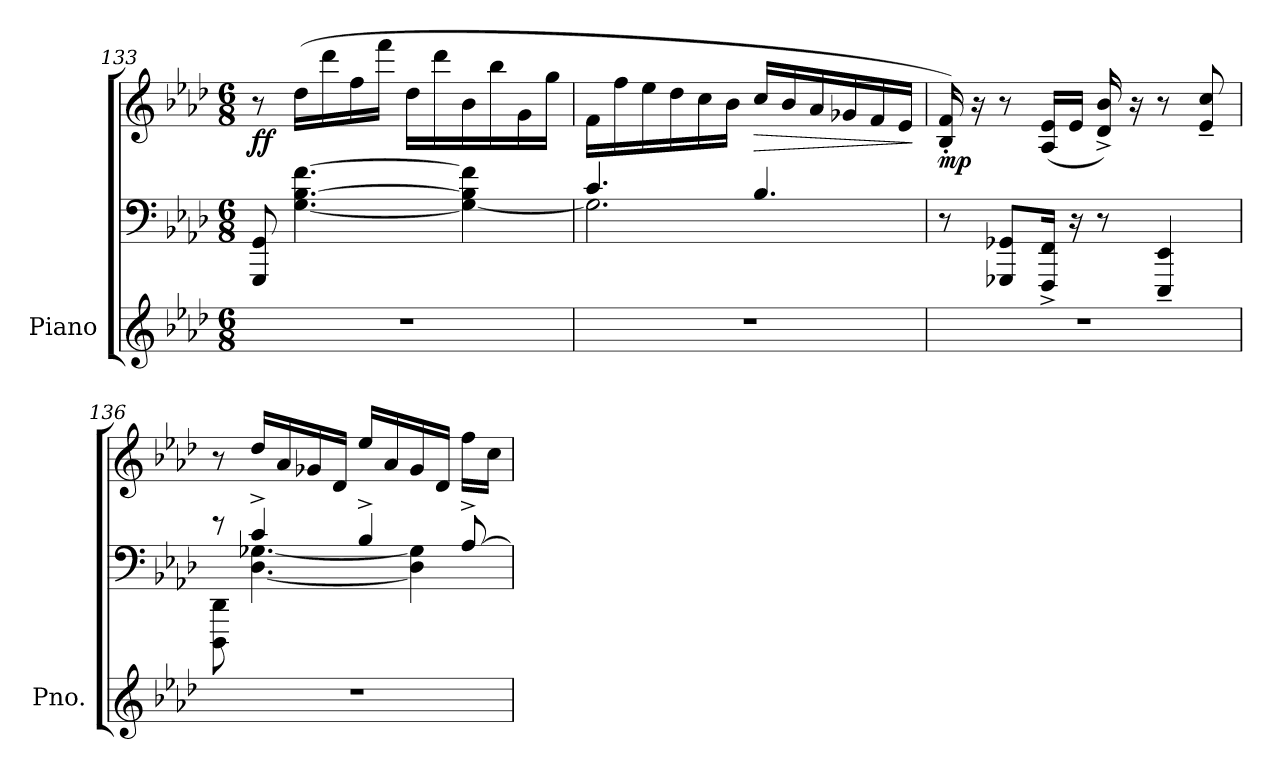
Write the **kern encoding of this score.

**kern	**kern	**kern	**dynam
*part1	*part1	*part1	*part1
*staff3	*staff2	*staff1	*staff1/2/3
*I"Piano	*	*	*
*I'Pno.	*	*	*
!!LO:LB:g=z
*clefG2	*clefF4	*clefG2	*
*k[b-e-a-d-]	*k[b-e-a-d-]	*k[b-e-a-d-]	*
*M6/8	*M6/8	*M6/8	*
=133	=133	=133	=133
!	!	!	!LO:DY:b
2.r	8GGG/ 8GG/	8r	ff
.	[4.G\ [4.B-\ [4.f\	(>16dd-\LL	.
.	.	16ddd-\	.
.	.	16ff\	.
.	.	16fff\JJ	.
.	.	16dd-\LL	.
.	.	16ddd-\	.
.	4G\_ 4B-\] 4f\]	16b-\	.
.	.	16bb-\	.
.	.	16g\	.
.	.	16gg\JJ	.
=134	=134	=134	=134
*	*^	*	*
2.r	4.c/	2.G\]	16f\LL	.
.	.	.	16ff\	.
.	.	.	16ee-\	.
.	.	.	16dd-\	.
.	.	.	16cc\	.
.	.	.	16b-\JJ	.
!	!	!	!	!LO:HP:b
.	4.B-/	.	16cc/LL	>
.	.	.	16b-/	.
.	.	.	16a-/	.
.	.	.	16g-X/	.
.	.	.	16f/	.
.	.	.	16e-/JJ	.
*	*v	*v	*	*
.	.	.	]
=135	=135	=135	=135
!	!	!	!LO:DY:b
2.r	8r	16B-/' 16f/')	mp
.	.	16r	.
.	8GGG-X/ 8GG-X/L	8r	.
.	16FFF/^ 16FF/^Jk	(<16A-/ 16e-/LL	.
.	16r	16e-/JJ	.
.	8r	16d-/^ 16b-/^)	.
.	.	16r	.
.	4EEE-/~ 4EE-/~	8r	.
.	.	8e-/~ 8cc/~	.
=136	=136	=136	=136
*	*^	*	*
2.r	8r	8DDD-\ 8DD-\	8r	.
.	4c^/	[4.D-\ [4.G-X\	16dd-/LL	.
.	.	.	16a-/	.
.	.	.	16g-X/	.
.	.	.	16d-/JJ	.
.	4B-^/	.	16ee-/LL	.
.	.	.	16a-/	.
.	.	4D-\] 4G-\]	16g-/	.
.	.	.	16d-/JJ	.
.	[8A-^/	.	16ff\LL	.
.	.	.	16cc\JJ	.
*	*v	*v	*	*
=	=	=	=
*-	*-	*-	*-
